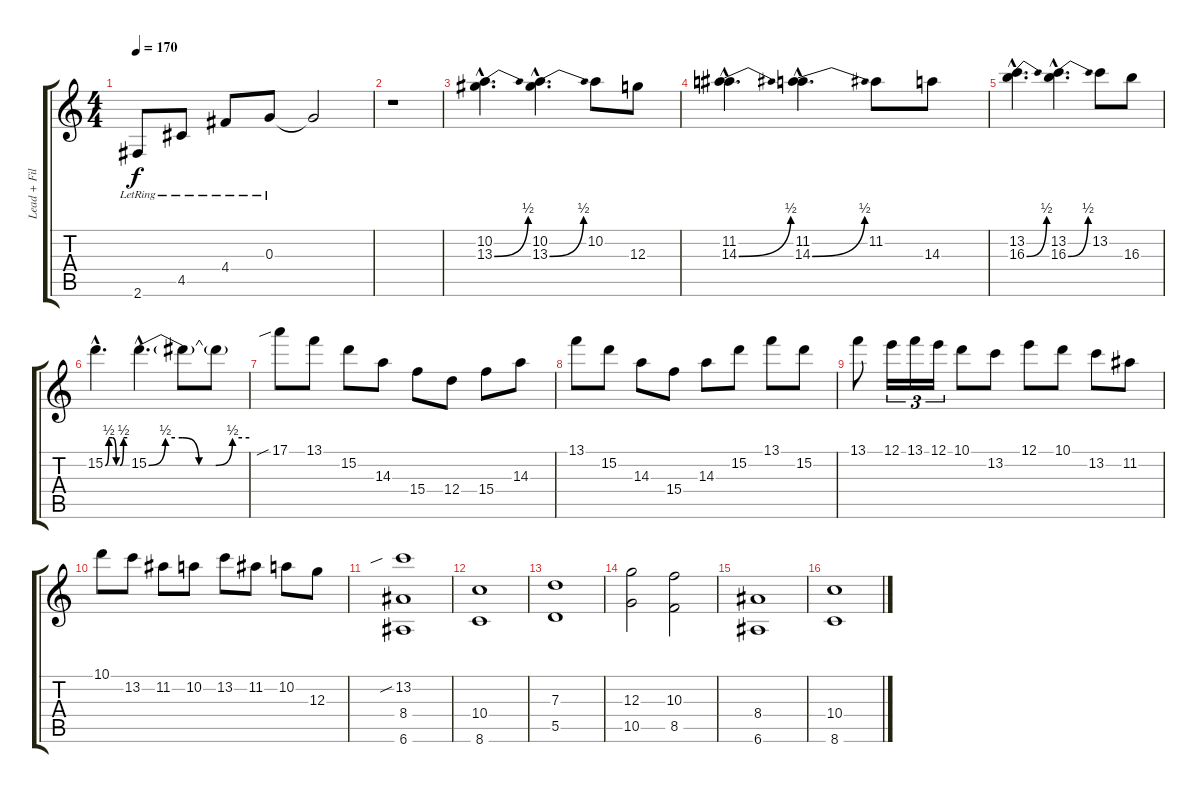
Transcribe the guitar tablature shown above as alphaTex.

\track ("Lead + Fills" "Lead + Fil") {instrument distortionguitar}
\staff {score tabs}
\tuning (E4 B3 G3 D3 A2 E2) {hide}
\ts (4 4)
\tempo 170
\clef g2
\ks c
2.6{lr}.8{dy f} 4.5{lr}.8 4.4{lr}.8 0.3{lr}.8 0.3{t}.2 |
r.1 |
(10.2{hac} 13.3{be (bend 0 0 60 2) hac}).4{d volume 14 instrument distortionguitar} (10.2{hac} 13.3{be (bend 0 0 60 2) hac}).4{d} 10.2.8 12.3.8 |
(11.2{hac} 14.3{be (bend 0 0 60 2) hac}).4{d} (11.2{hac} 14.3{be (bend 0 0 60 2) hac}).4{d} 11.2.8 14.3.8 |
(13.2{hac} 16.3{be (bend 0 0 60 2) hac}).4{d} (13.2{hac} 16.3{be (bend 0 0 60 2) hac}).4{d} 13.2.8 16.3.8 |
15.2{be (custom 0 0 10 2 20 2 30 0 40 0 50 2 60 2) hac}.4{d} 15.2{be (custom 0 0 10 2 20 2 30 0 40 0 50 2 60 2) hac}.4{d} 15.2{t}.8 15.2{t}.8 |
17.1{sib}.8 13.1.8 15.2.8 14.3.8 15.4.8 12.4.8 15.4.8 14.3.8 |
13.1.8 15.2.8 14.3.8 15.4.8 14.3.8 15.2.8 13.1.8 15.2.8 |
13.1.8 12.1.16{tu (3 2)} 13.1.16{tu (3 2)} 12.1.16{tu (3 2)} 10.1.8 13.2.8 12.1.8 10.1.8 13.2.8 11.2.8 |
10.1.8 13.2.8 11.2.8 10.2.8 13.2.8 11.2.8 10.2.8 12.3.8 |
(13.2{sib} 8.4 6.6).1 |
(10.4 8.6).1 |
(7.3 5.5).1 |
(12.3 10.5).2 (10.3 8.5).2 |
(8.4 6.6).1 |
(10.4 8.6).1
